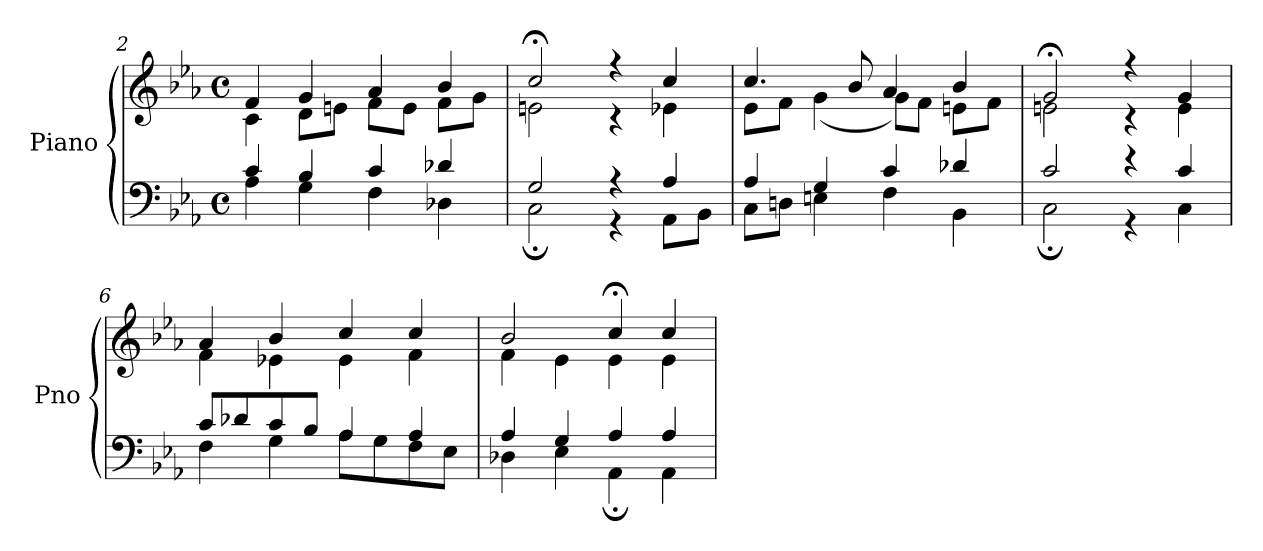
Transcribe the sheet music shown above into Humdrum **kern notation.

**kern	**kern
*part1	*part1
*staff2	*staff1
*I"Piano	*
*I'Pno	*
*clefF4	*clefG2
*k[b-e-a-]	*k[b-e-a-]
*M4/4	*M4/4
*met(c)	*met(c)
=2	=2
*^	*^
4c/	4A-\	4f/	4c\
4B-/	4G\	4g/	8d\L
.	.	.	8en\J
4c/	4F\	4a-/	8f\L
.	.	.	8e\J
4d-X/	4D-X\	4b-/	8f\L
.	.	.	8g\J
=3	=3	=3	=3
2G/	2C;\	2cc;</	2en\
4r	4r	4r	4r
4A-/	8AA-\L	4cc/	4e-X\
.	8BB-\J	.	.
=4	=4	=4	=4
4A-/	8C\L	4.cc/	8e-\L
.	8Dn\J	.	8f\J
4G/	4En\	.	(<4g\
.	.	8b-/	.
4c/	4F\	4a-/	8g\L)
.	.	.	8f\J
4d-X/	4BB-\	4b-/	8en\L
.	.	.	8f\J
=5	=5	=5	=5
2c/	2C;\	2g;</	2en\
4r	4r	4r	4r
4c/	4C\	4g/	4e\
=6	=6	=6	=6
8c/L	4F\	4a-/	4f\
8d-X/	.	.	.
8c/	4G\	4b-/	4e-X\
8B-/J	.	.	.
4A-/	8A-\L	4cc/	4e-\
.	8G\	.	.
4A-/	8F\	4cc/	4f\
.	8E-\J	.	.
=7	=7	=7	=7
4A-/	4D-X\	2b-/	4f\
4G/	4E-\	.	4e-\
4A-/	4AA-;\	4cc;</	4e-\
4A-/	4AA-\	4cc/	4e-\
*v	*v	*	*
*	*v	*v
=	=
*-	*-
